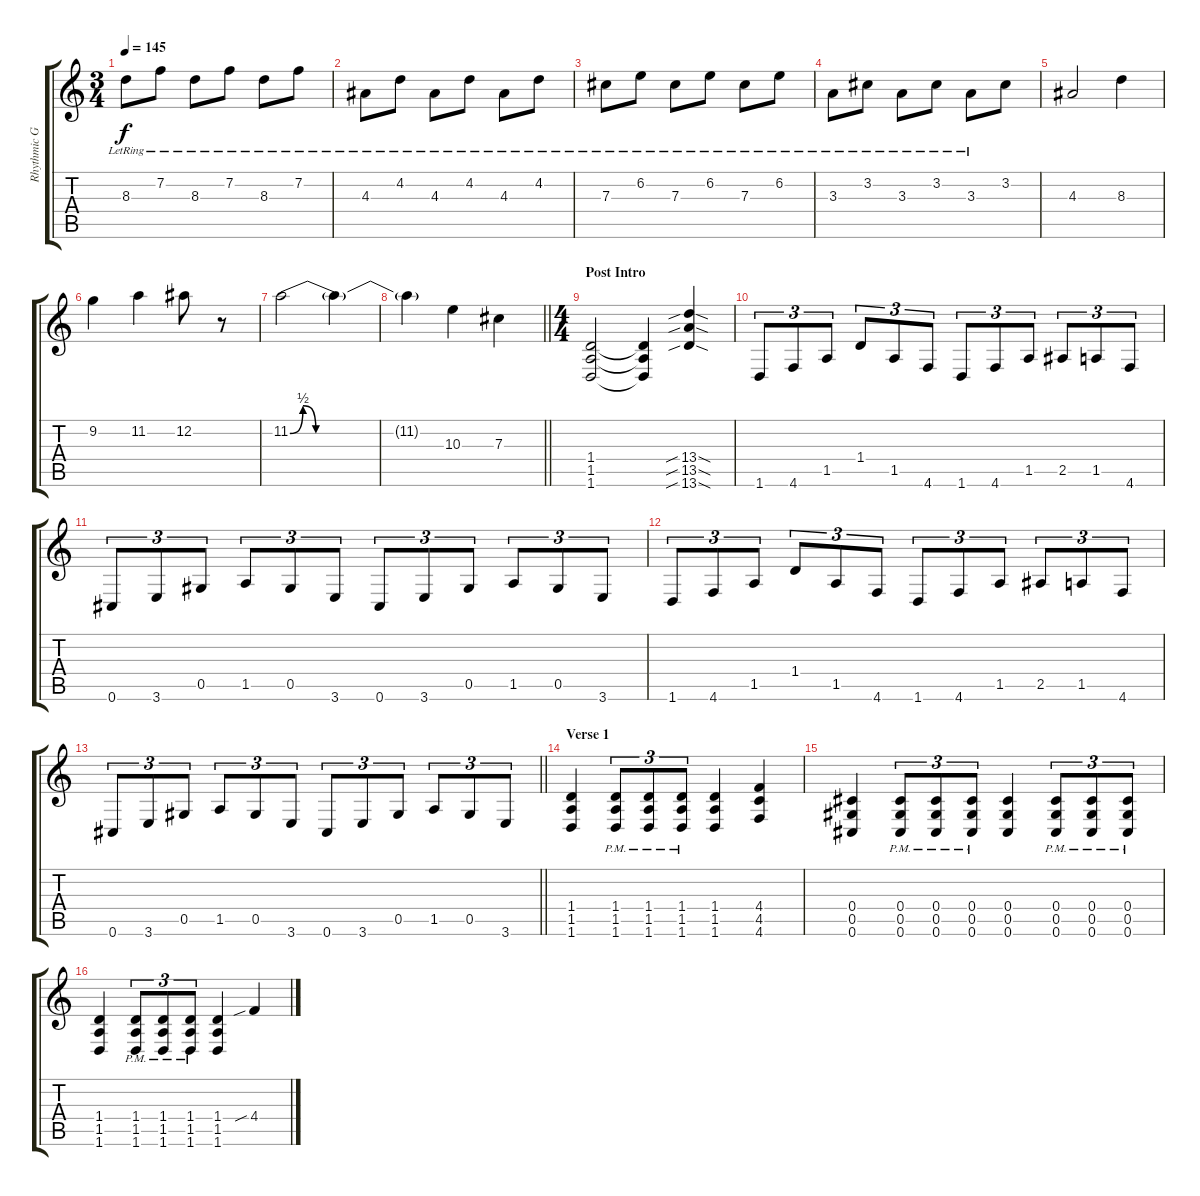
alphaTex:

\track ("Rhythmic Guitar" "Rhythmic G") {instrument distortionguitar}
\staff {score tabs}
\tuning (Eb4 Bb3 Gb3 Db3 Ab2 Db2) {hide}
\ts (3 4)
\tempo 145
\clef g2
\ks c
8.3{lr}.8{dy f} 7.2{lr}.8 8.3{lr}.8 7.2{lr}.8 8.3{lr}.8 7.2{lr}.8 |
4.3{lr}.8 4.2{lr}.8 4.3{lr}.8 4.2{lr}.8 4.3{lr}.8 4.2{lr}.8 |
7.3{lr}.8 6.2{lr}.8 7.3{lr}.8 6.2{lr}.8 7.3{lr}.8 6.2{lr}.8 |
3.3{lr}.8 3.2{lr}.8 3.3{lr}.8 3.2{lr}.8 3.3{lr}.8 3.2.8 |
4.3.2 8.3.4 |
9.2.4 11.2.4 12.2.8 r.8 |
11.2{be (custom 0 0 5 2 10 0 60 0)}.2 11.2{t}.4 |
\barLineRight lightlight
11.2{t}.4 10.3.4 7.3.4 |
\ts (4 4)
\section ("" "Post Intro")
(1.4 1.5 1.6).2{instrument distortionguitar} (1.4{t} 1.5{t} 1.6{t}).4 (13.4{sib sod} 13.5{sib sod} 13.6{sib sod}).4 |
1.6.8{tu (3 2)} 4.6.8{tu (3 2)} 1.5.8{tu (3 2)} 1.4.8{tu (3 2)} 1.5.8{tu (3 2)} 4.6.8{tu (3 2)} 1.6.8{tu (3 2)} 4.6.8{tu (3 2)} 1.5.8{tu (3 2)} 2.5.8{tu (3 2)} 1.5.8{tu (3 2)} 4.6.8{tu (3 2)} |
0.6.8{tu (3 2)} 3.6.8{tu (3 2)} 0.5.8{tu (3 2)} 1.5.8{tu (3 2)} 0.5.8{tu (3 2)} 3.6.8{tu (3 2)} 0.6.8{tu (3 2)} 3.6.8{tu (3 2)} 0.5.8{tu (3 2)} 1.5.8{tu (3 2)} 0.5.8{tu (3 2)} 3.6.8{tu (3 2)} |
1.6.8{tu (3 2)} 4.6.8{tu (3 2)} 1.5.8{tu (3 2)} 1.4.8{tu (3 2)} 1.5.8{tu (3 2)} 4.6.8{tu (3 2)} 1.6.8{tu (3 2)} 4.6.8{tu (3 2)} 1.5.8{tu (3 2)} 2.5.8{tu (3 2)} 1.5.8{tu (3 2)} 4.6.8{tu (3 2)} |
\barLineRight lightlight
0.6.8{tu (3 2)} 3.6.8{tu (3 2)} 0.5.8{tu (3 2)} 1.5.8{tu (3 2)} 0.5.8{tu (3 2)} 3.6.8{tu (3 2)} 0.6.8{tu (3 2)} 3.6.8{tu (3 2)} 0.5.8{tu (3 2)} 1.5.8{tu (3 2)} 0.5.8{tu (3 2)} 3.6.8{tu (3 2)} |
\section ("" "Verse 1 ")
(1.4 1.5 1.6).4 (1.4{pm} 1.5{pm} 1.6{pm}).8{tu (3 2)} (1.4{pm} 1.5{pm} 1.6{pm}).8{tu (3 2)} (1.4{pm} 1.5{pm} 1.6{pm}).8{tu (3 2)} (1.4 1.5 1.6).4 (4.4 4.5 4.6).4 |
(0.4 0.5 0.6).4 (0.4{pm} 0.5{pm} 0.6{pm}).8{tu (3 2)} (0.4{pm} 0.5{pm} 0.6{pm}).8{tu (3 2)} (0.4{pm} 0.5{pm} 0.6{pm}).8{tu (3 2)} (0.4 0.5 0.6).4 (0.4{pm} 0.5{pm} 0.6{pm}).8{tu (3 2)} (0.4{pm} 0.5{pm} 0.6{pm}).8{tu (3 2)} (0.4{pm} 0.5{pm} 0.6{pm}).8{tu (3 2)} |
(1.4 1.5 1.6).4 (1.4{pm} 1.5{pm} 1.6{pm}).8{tu (3 2)} (1.4{pm} 1.5{pm} 1.6{pm}).8{tu (3 2)} (1.4{pm} 1.5{pm} 1.6{pm}).8{tu (3 2)} (1.4 1.5 1.6).4 4.4{sib}.4
